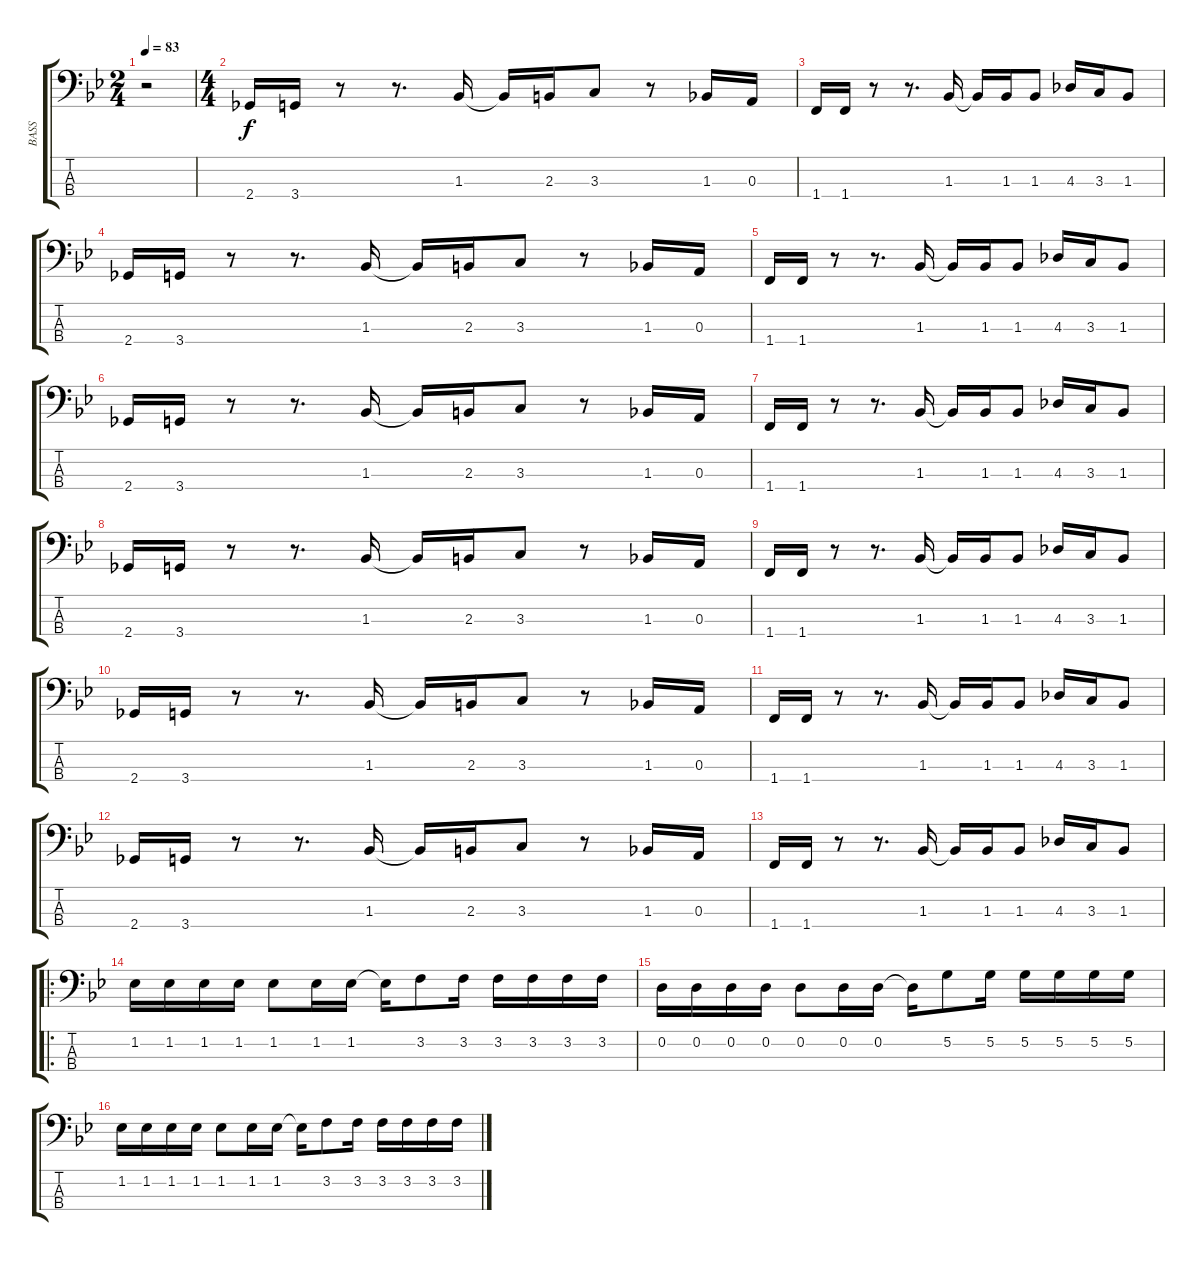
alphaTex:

\track ("BASS" "BASS") {instrument electricbassfinger}
\staff {score tabs}
\tuning (G2 D2 A1 E1) {hide}
\ts (2 4)
\tempo 83
\clef f4
\ks gminor
r.2{dy f instrument electricbassfinger} |
\ts (4 4)
2.4.16 3.4.16 r.8 r.8{d} 1.3.16 1.3{t}.16 2.3.16 3.3.8 r.8 1.3.16 0.3.16 |
1.4.16 1.4.16 r.8 r.8{d} 1.3.16 1.3{t}.16 1.3.16 1.3.8 4.3.16 3.3.16 1.3.8 |
2.4.16 3.4.16 r.8 r.8{d} 1.3.16 1.3{t}.16 2.3.16 3.3.8 r.8 1.3.16 0.3.16 |
1.4.16 1.4.16 r.8 r.8{d} 1.3.16 1.3{t}.16 1.3.16 1.3.8 4.3.16 3.3.16 1.3.8 |
2.4.16 3.4.16 r.8 r.8{d} 1.3.16 1.3{t}.16 2.3.16 3.3.8 r.8 1.3.16 0.3.16 |
1.4.16 1.4.16 r.8 r.8{d} 1.3.16 1.3{t}.16 1.3.16 1.3.8 4.3.16 3.3.16 1.3.8 |
2.4.16 3.4.16 r.8 r.8{d} 1.3.16 1.3{t}.16 2.3.16 3.3.8 r.8 1.3.16 0.3.16 |
1.4.16 1.4.16 r.8 r.8{d} 1.3.16 1.3{t}.16 1.3.16 1.3.8 4.3.16 3.3.16 1.3.8 |
2.4.16 3.4.16 r.8 r.8{d} 1.3.16 1.3{t}.16 2.3.16 3.3.8 r.8 1.3.16 0.3.16 |
1.4.16 1.4.16 r.8 r.8{d} 1.3.16 1.3{t}.16 1.3.16 1.3.8 4.3.16 3.3.16 1.3.8 |
2.4.16 3.4.16 r.8 r.8{d} 1.3.16 1.3{t}.16 2.3.16 3.3.8 r.8 1.3.16 0.3.16 |
1.4.16 1.4.16 r.8 r.8{d} 1.3.16 1.3{t}.16 1.3.16 1.3.8 4.3.16 3.3.16 1.3.8 |
\ro
1.2.16 1.2.16 1.2.16 1.2.16 1.2.8 1.2.16 1.2.16 1.2{t}.16 3.2.8 3.2.16 3.2.16 3.2.16 3.2.16 3.2.16 |
0.2.16 0.2.16 0.2.16 0.2.16 0.2.8 0.2.16 0.2.16 0.2{t}.16 5.2.8 5.2.16 5.2.16 5.2.16 5.2.16 5.2.16 |
1.2.16 1.2.16 1.2.16 1.2.16 1.2.8 1.2.16 1.2.16 1.2{t}.16 3.2.8 3.2.16 3.2.16 3.2.16 3.2.16 3.2.16
